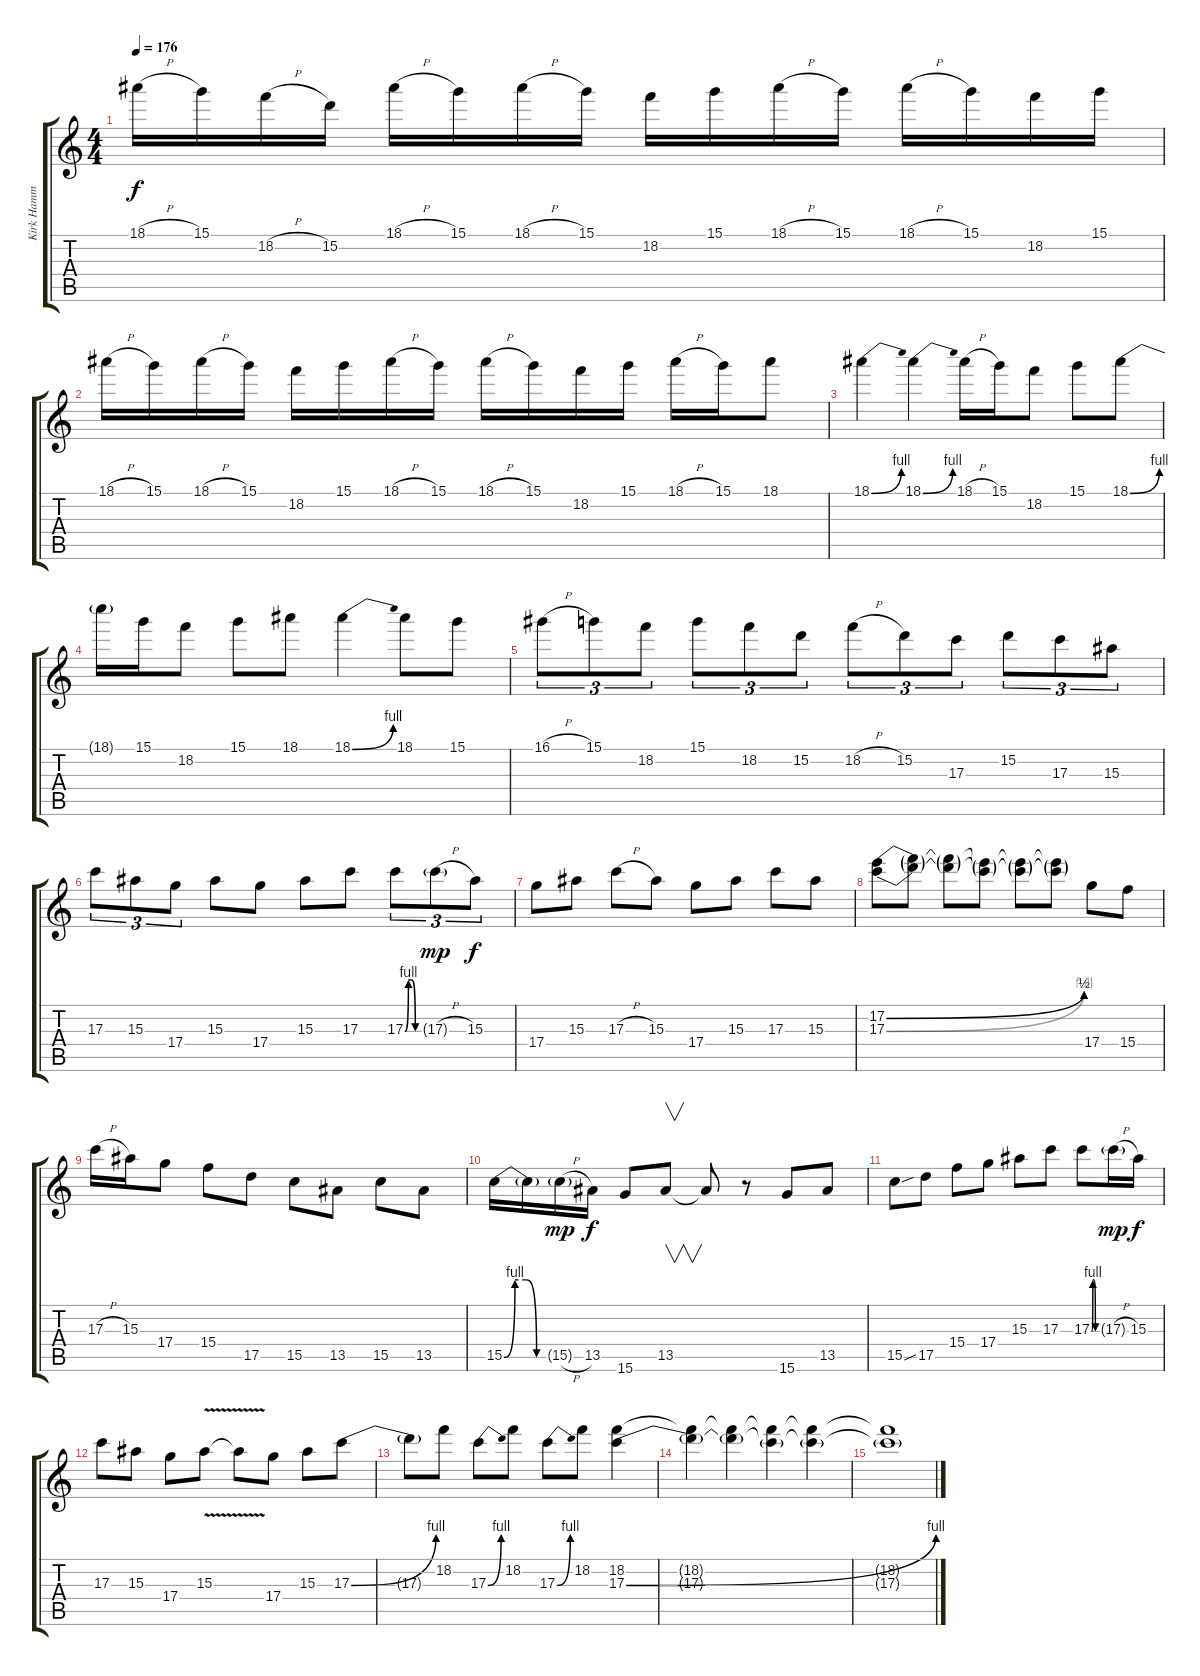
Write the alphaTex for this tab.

\track (" Kirk Hammett" " Kirk Hamm") {instrument distortionguitar}
\staff {score tabs}
\tuning (E4 B3 G3 D3 A2 E2) {hide}
\ts (4 4)
\tempo 176
\clef g2
\ks c
18.1{h}.16{dy f} 15.1.16 18.2{h}.16 15.2.16 18.1{h}.16 15.1.16 18.1{h}.16 15.1.16 18.2.16 15.1.16 18.1{h}.16 15.1.16 18.1{h}.16 15.1.16 18.2.16 15.1.16 |
18.1{h}.16 15.1.16 18.1{h}.16 15.1.16 18.2.16 15.1.16 18.1{h}.16 15.1.16 18.1{h}.16 15.1.16 18.2.16 15.1.16 18.1{h}.16 15.1.16 18.1.8 |
18.1{be (bend 0 0 60 4)}.4 18.1{be (bend 0 0 60 4)}.4 18.1{h}.16 15.1.16 18.2.8 15.1.8 18.1{be (bend 0 0 60 4)}.8 |
18.1{t}.16{volume 14} 15.1.16 18.2.8 15.1.8 18.1.8 18.1{be (bend 0 0 60 4)}.4 18.1.8 15.1.8 |
16.1{h}.8{tu (3 2)} 15.1.8{tu (3 2)} 18.2.8{tu (3 2)} 15.1.8{tu (3 2)} 18.2.8{tu (3 2)} 15.2.8{tu (3 2)} 18.2{h}.8{tu (3 2)} 15.2.8{tu (3 2)} 17.3.8{tu (3 2)} 15.2.8{tu (3 2)} 17.3.8{tu (3 2)} 15.3.8{tu (3 2)} |
17.3.8{tu (3 2) volume 12} 15.3.8{tu (3 2)} 17.4.8{tu (3 2)} 15.3.8 17.4.8 15.3.8 17.3.8 17.3{be (custom 0 0 15 4 30 4 45 0 60 0)}.8{tu (3 2)} 17.3{h g}.8{tu (3 2) dy mp} 15.3.8{tu (3 2) dy f} |
17.4.8 15.3.8 17.3{h}.8 15.3.8 17.4.8 15.3.8 17.3.8 15.3.8 |
(17.2{be (bend 0 0 60 2)} 17.3{be (bend 0 0 60 4)}).8{volume 10} (17.2{t} 17.3{t}).8 (17.2{t} 17.3{t}).8 (17.2{t} 17.3{t}).8 (17.2{t} 17.3{t}).8 (17.2{t} 17.3{t}).8 17.4.8 15.4.8 |
17.3{h}.16 15.3.16 17.4.8 15.4.8 17.5.8 15.5.8 13.5.8 15.5.8 13.5.8 |
15.5{be (custom 0 0 15 4 30 4 45 0 60 0)}.16{volume 8} 15.5{t}.16 15.5{h g}.16{dy mp} 13.5.16{dy f} 15.6.8 13.5.8{v} 13.5{t}.8 r.8 15.6.8 13.5.8 |
15.5{sou}.8 17.5.8 15.4.8 17.4.8 15.3.8 17.3.8 17.3{be (custom 0 0 15 4 30 4 45 0 60 0)}.8 17.3{h g}.16{dy mp} 15.3.16{dy f} |
17.3.8{volume 3} 15.3.8 17.4.8 15.3{v}.8 15.3{t}.8 17.4.8 15.3.8 17.3{be (bend 0 0 60 4)}.8 |
17.3{t}.8 18.2.8 17.3{be (bend 0 0 60 4)}.8 18.2.8 17.3{be (bend 0 0 60 4)}.8 18.2.8 (18.2 17.3{be (bend 0 0 60 4)}).4 |
(18.2{t} 17.3{t}).4{volume 0} (18.2{t} 17.3{t}).4 (18.2{t} 17.3{t}).4 (18.2{t} 17.3{t}).4 |
(18.2{t} 17.3{t}).1
